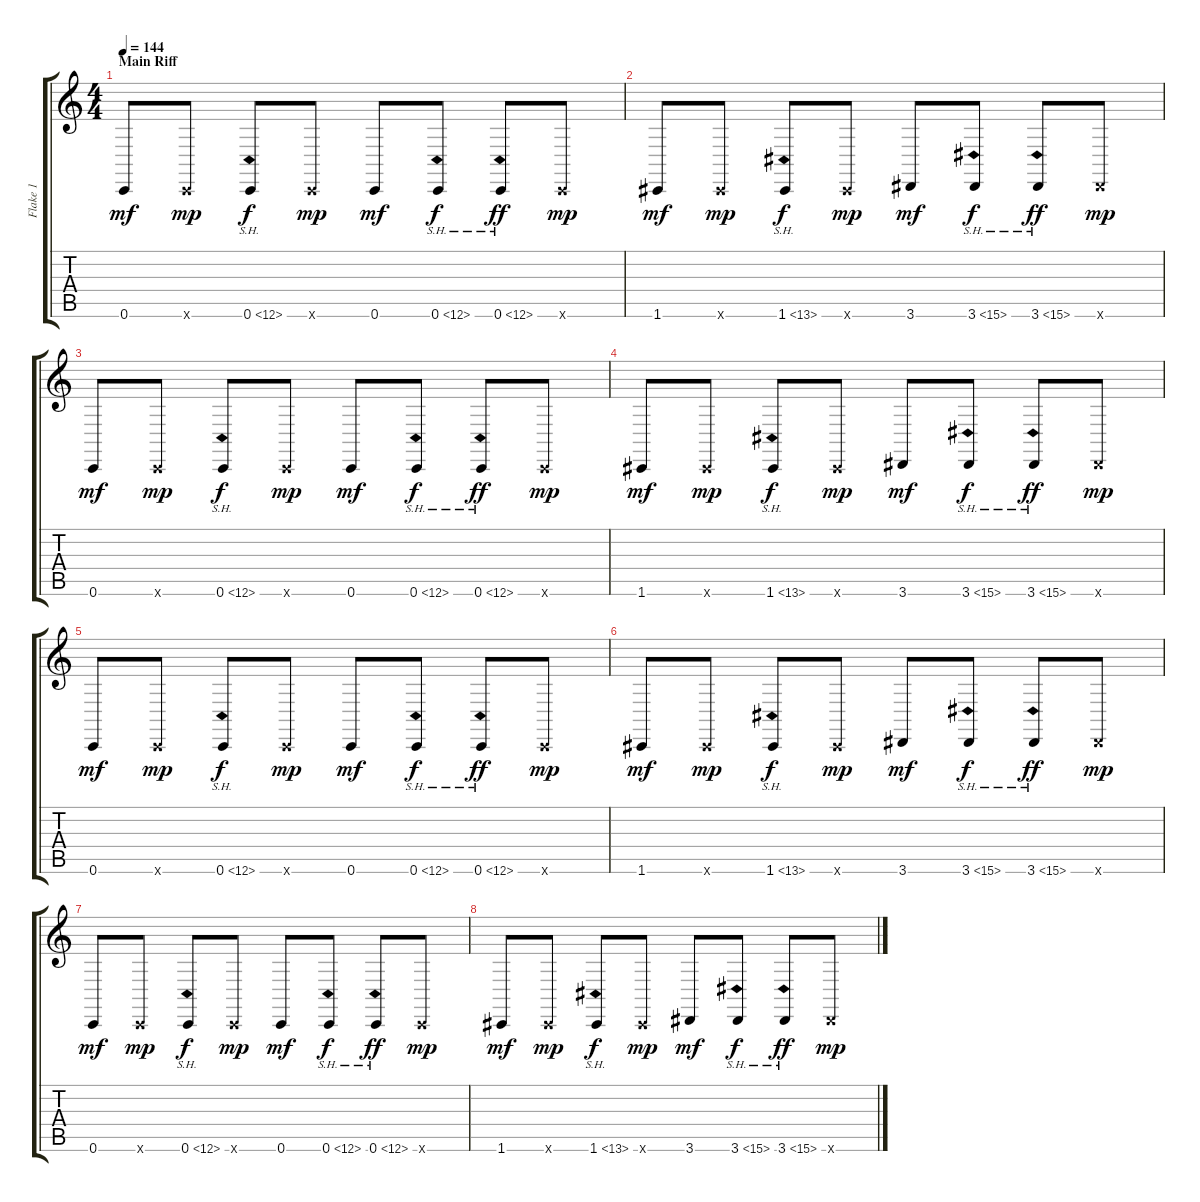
\track ("Flake 1" "Flake 1") {instrument lead8bassandlead}
\staff {score tabs}
\tuning (D4 A3 F3 C3 G2 C2) {hide}
\ts (4 4)
\section ("" "Main Riff")
\tempo 144
\clef g2
\ks c
0.6.8{dy mf} 0.6{x}.8{dy mp} 0.6{sh 12}.8{dy f} 0.6{x}.8{dy mp} 0.6.8{dy mf} 0.6{sh 12}.8{dy f} 0.6{sh 12}.8{dy ff} 0.6{x}.8{dy mp} |
1.6.8{dy mf} 1.6{x}.8{dy mp} 1.6{sh 12}.8{dy f} 1.6{x}.8{dy mp} 3.6.8{dy mf} 3.6{sh 12}.8{dy f} 3.6{sh 12}.8{dy ff} 3.6{x}.8{dy mp} |
0.6.8{dy mf} 0.6{x}.8{dy mp} 0.6{sh 12}.8{dy f} 0.6{x}.8{dy mp} 0.6.8{dy mf} 0.6{sh 12}.8{dy f} 0.6{sh 12}.8{dy ff} 0.6{x}.8{dy mp} |
1.6.8{dy mf} 1.6{x}.8{dy mp} 1.6{sh 12}.8{dy f} 1.6{x}.8{dy mp} 3.6.8{dy mf} 3.6{sh 12}.8{dy f} 3.6{sh 12}.8{dy ff} 3.6{x}.8{dy mp} |
0.6.8{dy mf} 0.6{x}.8{dy mp} 0.6{sh 12}.8{dy f} 0.6{x}.8{dy mp} 0.6.8{dy mf} 0.6{sh 12}.8{dy f} 0.6{sh 12}.8{dy ff} 0.6{x}.8{dy mp} |
1.6.8{dy mf} 1.6{x}.8{dy mp} 1.6{sh 12}.8{dy f} 1.6{x}.8{dy mp} 3.6.8{dy mf} 3.6{sh 12}.8{dy f} 3.6{sh 12}.8{dy ff} 3.6{x}.8{dy mp} |
0.6.8{dy mf} 0.6{x}.8{dy mp} 0.6{sh 12}.8{dy f} 0.6{x}.8{dy mp} 0.6.8{dy mf} 0.6{sh 12}.8{dy f} 0.6{sh 12}.8{dy ff} 0.6{x}.8{dy mp} |
1.6.8{dy mf} 1.6{x}.8{dy mp} 1.6{sh 12}.8{dy f} 1.6{x}.8{dy mp} 3.6.8{dy mf} 3.6{sh 12}.8{dy f} 3.6{sh 12}.8{dy ff} 3.6{x}.8{dy mp}
